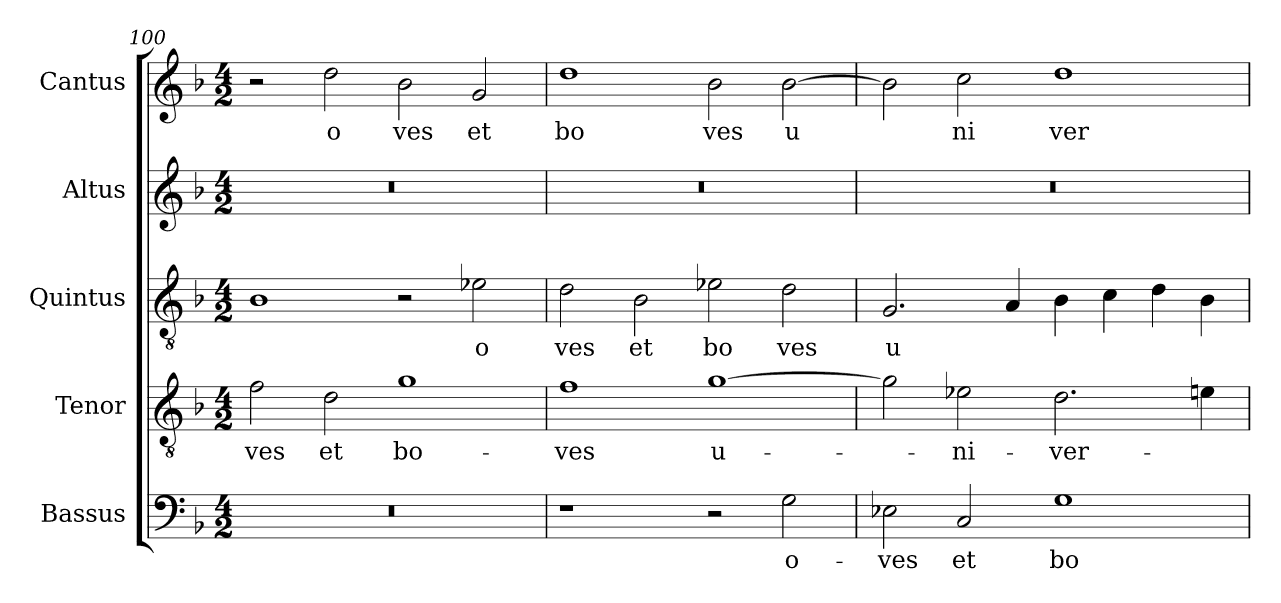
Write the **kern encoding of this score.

**kern	**text	**kern	**text	**kern	**text	**kern	**kern	**text
*part5	*part5	*part4	*part4	*part3	*part3	*part2	*part1	*part1
*staff5	*staff5	*staff4	*staff4	*staff3	*staff3	*staff2	*staff1	*staff1
*I"Bassus	*	*I"Tenor	*	*I"Quintus	*	*I"Altus	*I"Cantus	*
*I'Bassus	*	*I'Tenor	*	*I'Quintus	*	*I'Altus	*I'Cantus	*
*clefF4	*	*clefGv2	*	*clefGv2	*	*clefG2	*clefG2	*
*k[b-]	*	*k[b-]	*	*k[b-]	*	*k[b-]	*k[b-]	*
*F:	*	*F:	*	*F:	*	*F:	*F:	*
*M4/2	*	*M4/2	*	*M4/2	*	*M4/2	*M4/2	*
=100	=100	=100	=100	=100	=100	=100	=100	=100
!	!	!	!LO:LY:b:cj	!	!	!	!	!
0r	.	2f\	-ves	1B-	.	0r	2r	.
!	!	!	!LO:LY:b:cj	!	!	!	!	!LO:LY:b:cj
.	.	2d\	et	.	.	.	2dd\	o
!	!	!	!LO:LY:b:cj	!	!	!	!	!LO:LY:b:cj
.	.	1g	bo-	2r	.	.	2b-\	ves
!	!	!	!	!	!LO:LY:b:cj	!	!	!LO:LY:b:cj
.	.	.	.	2e-X\	o	.	2g/	et
=101	=101	=101	=101	=101	=101	=101	=101	=101
!	!	!	!LO:LY:b:cj	!	!LO:LY:b:cj	!	!	!LO:LY:b:cj
1r	.	1f	-ves	2d\	ves	0r	1dd	bo
!	!	!	!	!	!LO:LY:b:cj	!	!	!
.	.	.	.	2B-\	et	.	.	.
!	!	!	!LO:LY:b:cj	!	!LO:LY:b:cj	!	!	!LO:LY:b:cj
2r	.	[>1g	u-	2e-\	bo	.	2b-\	ves
!	!LO:LY:b:cj	!	!	!	!LO:LY:b:cj	!	!	!LO:LY:b:cj
2G\	o-	.	.	2d\	ves	.	[>2b-\	u
=102	=102	=102	=102	=102	=102	=102	=102	=102
!	!LO:LY:b:cj	!	!	!	!LO:LY:b:cj	!	!	!
2E-X\	-ves	2g\]	.	2.G/	u	0r	2b-\]	.
!	!LO:LY:b:cj	!	!LO:LY:b:cj	!	!	!	!	!LO:LY:b:cj
2C/	et	2e-X\	-ni-	.	.	.	2cc\	ni
.	.	.	.	4A/	.	.	.	.
!	!LO:LY:b:cj	!	!LO:LY:b	!	!	!	!	!LO:LY:b:cj
1G	bo-	2.d\	-ver-	4B-\	.	.	1dd	ver
.	.	.	.	4c\	.	.	.	.
.	.	.	.	4d\	.	.	.	.
.	.	4en\	.	4B-\	.	.	.	.
=	=	=	=	=	=	=	=	=
*-	*-	*-	*-	*-	*-	*-	*-	*-
